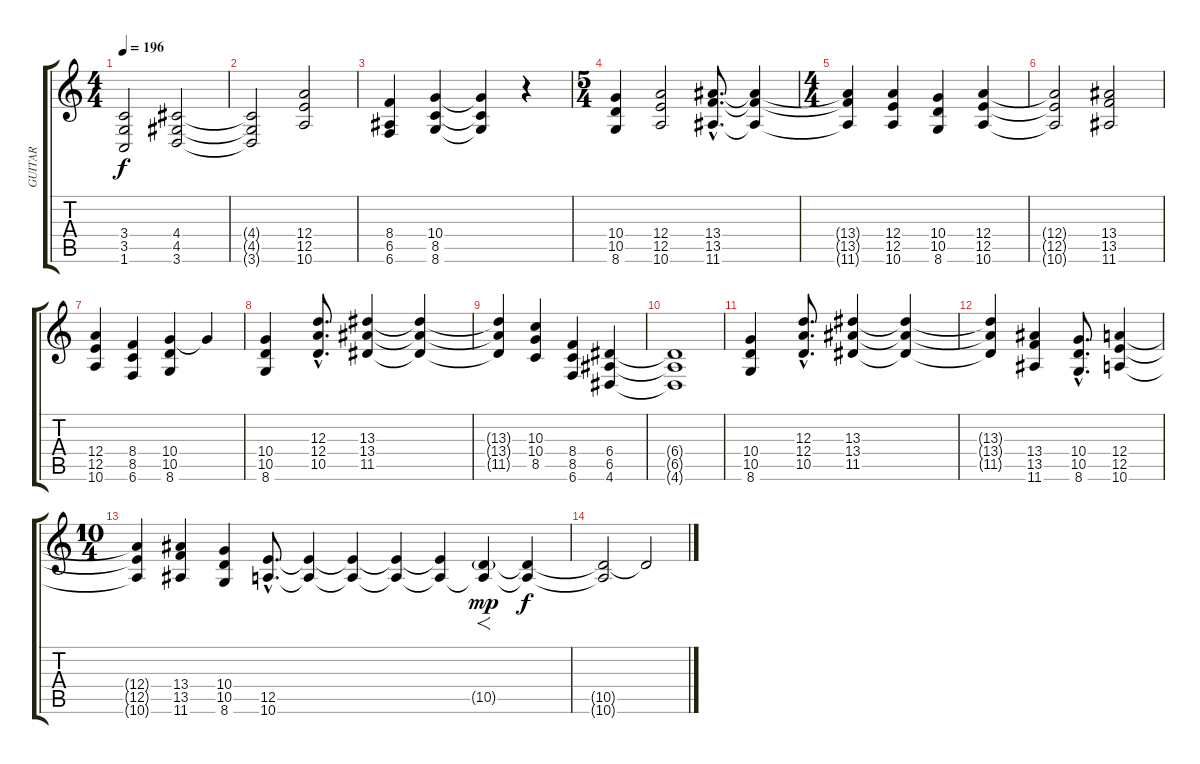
\track ("GUITAR" "GUITAR") {instrument distortionguitar}
\staff {score tabs}
\tuning (B3 Gb3 D3 A2 E2 B1) {hide}
\ts (4 4)
\tempo 196
\clef g2
\ks c
(3.4{t} 3.5{t} 1.6{t}).2{dy f} (4.4 4.5 3.6).2 |
(4.4{t} 4.5{t} 3.6{t}).2 (12.4 12.5 10.6).2 |
(8.4 6.5 6.6).4 (10.4 8.5 8.6).4 (10.4{t} 8.5{t} 8.6{t}).4 r.4 |
\ts (5 4)
(10.4 10.5 8.6).4 (12.4 12.5 10.6).2 (13.4{hac} 13.5{hac} 11.6{hac}).8{d} (13.4{t} 13.5{t} 11.6{t}).4 |
\ts (4 4)
(13.4{t} 13.5{t} 11.6{t}).4 (12.4 12.5 10.6).4 (10.4 10.5 8.6).4 (12.4 12.5 10.6).4 |
(12.4{t} 12.5{t} 10.6{t}).2 (13.4 13.5 11.6).2 |
(12.4 12.5 10.6).4 (8.4 8.5 6.6).4 (10.4 10.5 8.6).4 10.4{t}.4 |
(10.4 10.5 8.6).4 (12.3{hac} 12.4{hac} 10.5{hac}).8{d} (13.3 13.4 11.5).4 (13.3{t} 13.4{t} 11.5{t}).4 |
(13.3{t} 13.4{t} 11.5{t}).4 (10.3 10.4 8.5).4 (8.4 8.5 6.6).4 (6.4 6.5 4.6).4 |
(6.4{t} 6.5{t} 4.6{t}).1 |
(10.4 10.5 8.6).4 (12.3{hac} 12.4{hac} 10.5{hac}).8{d} (13.3 13.4 11.5).4 (13.3{t} 13.4{t} 11.5{t}).4 |
(13.3{t} 13.4{t} 11.5{t}).4 (13.4 13.5 11.6).4 (10.4{hac} 10.5{hac} 8.6{hac}).8{d} (12.4 12.5 10.6).4 |
\ts (10 4)
(12.4{t} 12.5{t} 10.6{t}).4 (13.4 13.5 11.6).4 (10.4 10.5 8.6).4 (12.5{hac} 10.6{hac}).8{d} (12.5{t} 10.6{t}).4 (12.5{t} 10.6{t}).4 (12.5{t} 10.6{t}).4 (12.5{t} 10.6{t}).4 (10.5{g} 10.6{t}).4{f dy mp} (10.5{t} 10.6{t}).4{dy f} |
(10.5{t} 10.6{t}).2 10.5{t}.2
